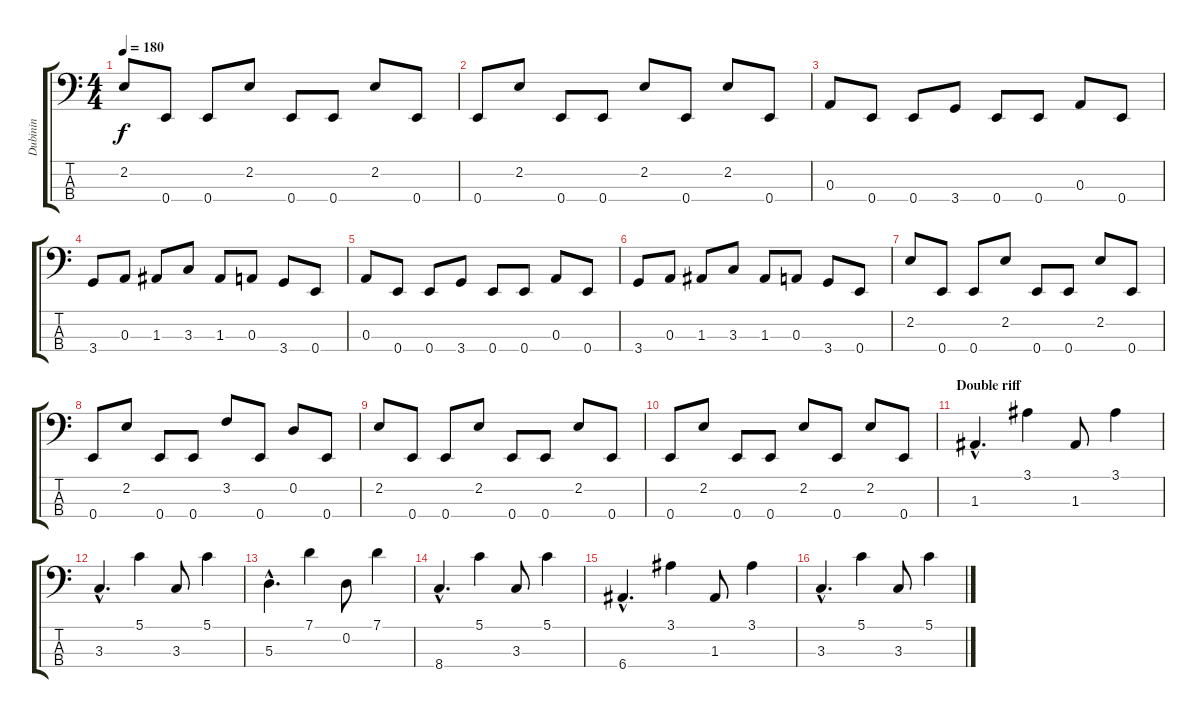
\track ("Dubinin" "Dubinin") {instrument electricbassfinger}
\staff {score tabs}
\tuning (G2 D2 A1 E1) {hide}
\ts (4 4)
\tempo 180
\clef f4
\ks c
2.2.8{dy f} 0.4.8 0.4.8 2.2.8 0.4.8 0.4.8 2.2.8 0.4.8 |
0.4.8 2.2.8 0.4.8 0.4.8 2.2.8 0.4.8 2.2.8 0.4.8 |
0.3.8 0.4.8 0.4.8 3.4.8 0.4.8 0.4.8 0.3.8 0.4.8 |
3.4.8 0.3.8 1.3.8 3.3.8 1.3.8 0.3.8 3.4.8 0.4.8 |
0.3.8 0.4.8 0.4.8 3.4.8 0.4.8 0.4.8 0.3.8 0.4.8 |
3.4.8 0.3.8 1.3.8 3.3.8 1.3.8 0.3.8 3.4.8 0.4.8 |
2.2.8 0.4.8 0.4.8 2.2.8 0.4.8 0.4.8 2.2.8 0.4.8 |
0.4.8 2.2.8 0.4.8 0.4.8 3.2.8 0.4.8 0.2.8 0.4.8 |
2.2.8 0.4.8 0.4.8 2.2.8 0.4.8 0.4.8 2.2.8 0.4.8 |
0.4.8 2.2.8 0.4.8 0.4.8 2.2.8 0.4.8 2.2.8 0.4.8 |
\section ("" "Double riff")
1.3{hac}.4{d} 3.1.4 1.3.8 3.1.4 |
3.3{hac}.4{d} 5.1.4 3.3.8 5.1.4 |
5.3{hac}.4{d} 7.1.4 0.2.8 7.1.4 |
8.4{hac}.4{d} 5.1.4 3.3.8 5.1.4 |
6.4{hac}.4{d} 3.1.4 1.3.8 3.1.4 |
3.3{hac}.4{d} 5.1.4 3.3.8 5.1.4
